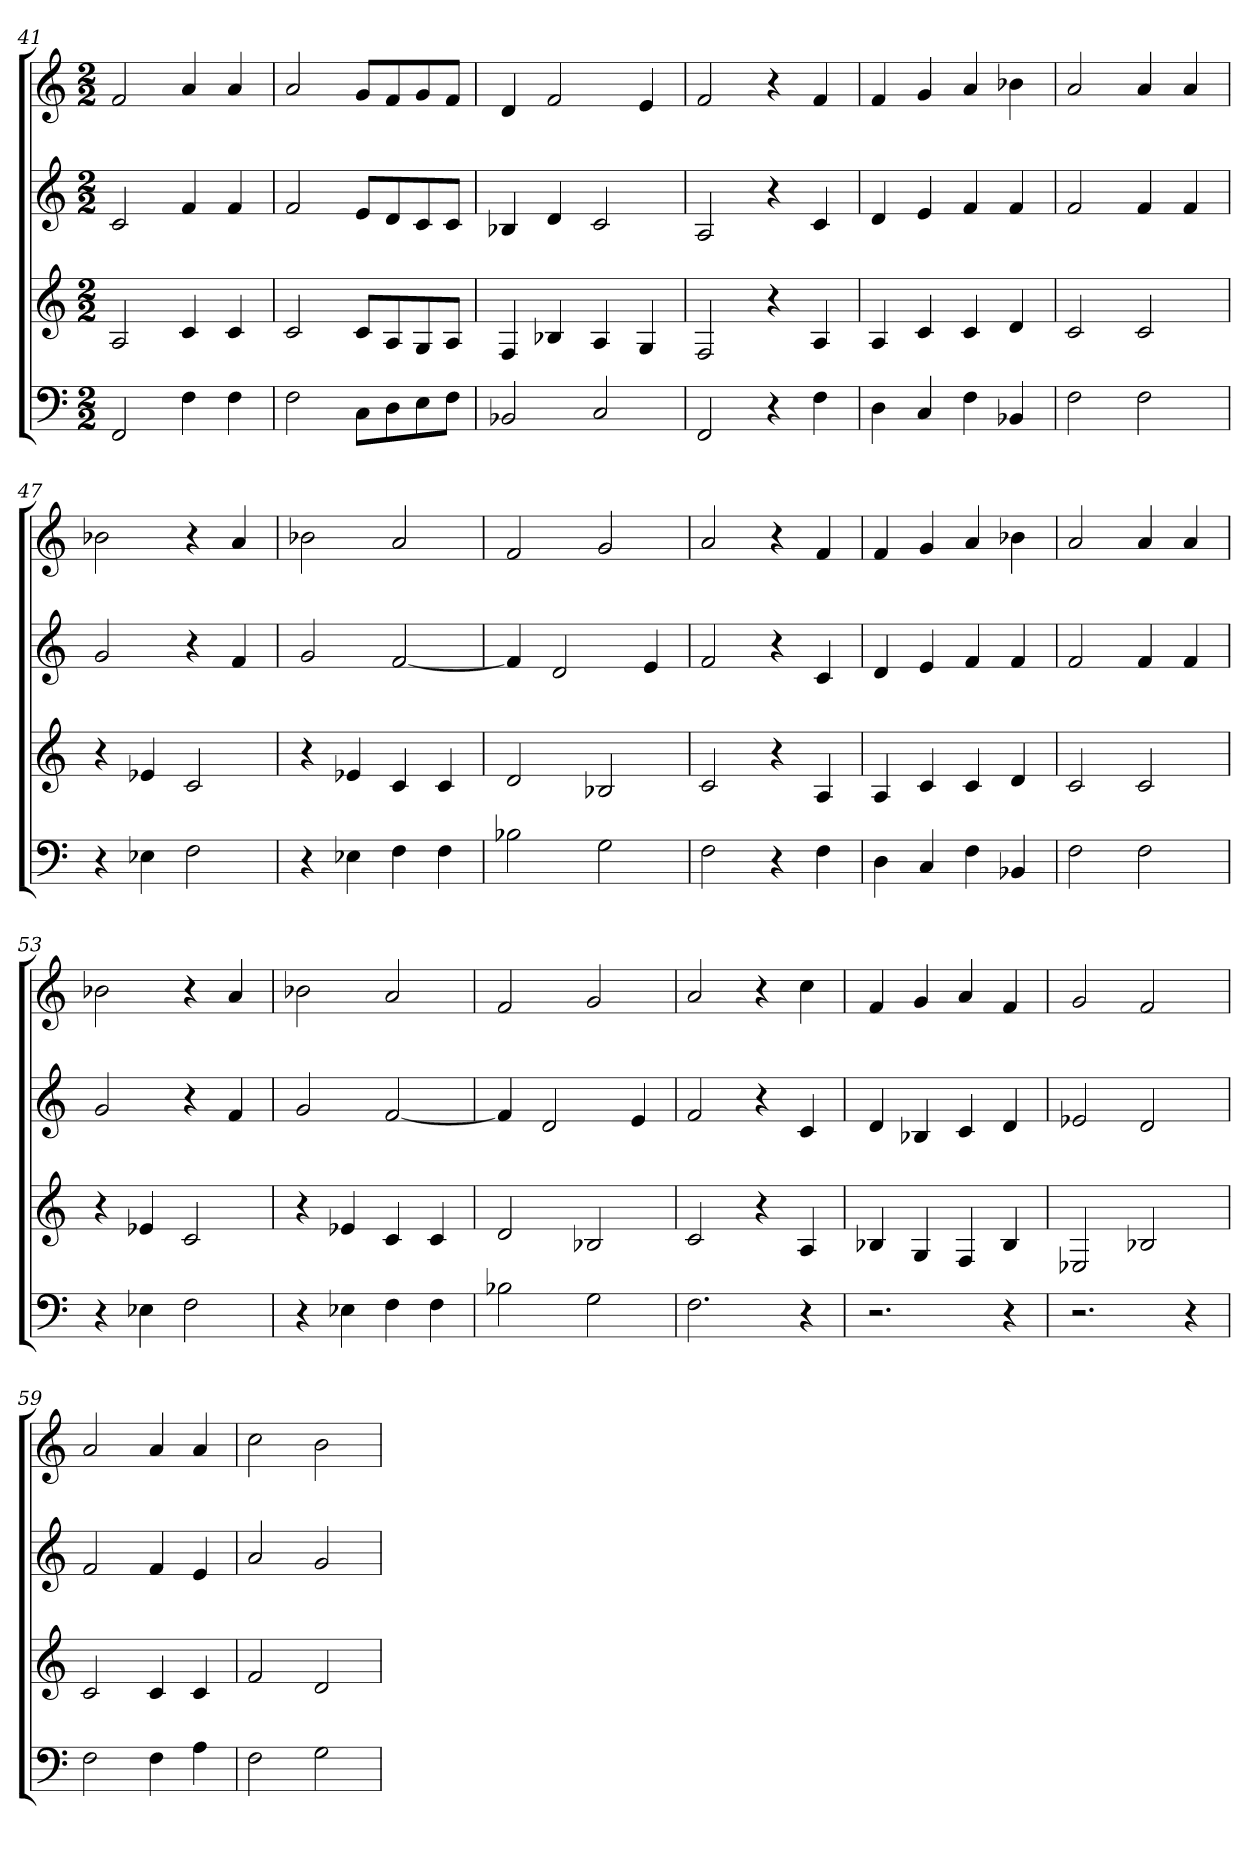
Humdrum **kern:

**kern	**kern	**kern	**kern
*part4	*part3	*part2	*part1
*staff4	*staff3	*staff2	*staff1
*M2/2	*M2/2	*M2/2	*M2/2
=41	=41	=41	=41
2FF	2A	2c	2f
4F	4c	4f	4a
4F	4c	4f	4a
=42	=42	=42	=42
2F	2c	2f	2a
8CL	8cL	8eL	8gL
8D	8A	8d	8f
8E	8G	8c	8g
8FJ	8AJ	8cJ	8fJ
=43	=43	=43	=43
2BB-X	4F	4B-X	4d
.	4B-X	4d	2f
2C	4A	2c	.
.	4G	.	4e
=44	=44	=44	=44
2FF	2F	2A	2f
4r	4r	4r	4r
4F	4A	4c	4f
=45	=45	=45	=45
4D	4A	4d	4f
4C	4c	4e	4g
4F	4c	4f	4a
4BB-X	4d	4f	4b-X
=46	=46	=46	=46
2F	2c	2f	2a
2F	2c	4f	4a
.	.	4f	4a
=47	=47	=47	=47
4r	4r	2g	2b-X
4E-X	4e-X	.	.
2F	2c	4r	4r
.	.	4f	4a
=48	=48	=48	=48
4r	4r	2g	2b-X
4E-X	4e-X	.	.
4F	4c	[2f	2a
4F	4c	.	.
=49	=49	=49	=49
2B-X	2d	4f]	2f
.	.	2d	.
2G	2B-X	.	2g
.	.	4e	.
=50	=50	=50	=50
2F	2c	2f	2a
4r	4r	4r	4r
4F	4A	4c	4f
=51	=51	=51	=51
4D	4A	4d	4f
4C	4c	4e	4g
4F	4c	4f	4a
4BB-X	4d	4f	4b-X
=52	=52	=52	=52
2F	2c	2f	2a
2F	2c	4f	4a
.	.	4f	4a
=53	=53	=53	=53
4r	4r	2g	2b-X
4E-X	4e-X	.	.
2F	2c	4r	4r
.	.	4f	4a
=54	=54	=54	=54
4r	4r	2g	2b-X
4E-X	4e-X	.	.
4F	4c	[2f	2a
4F	4c	.	.
=55	=55	=55	=55
2B-X	2d	4f]	2f
.	.	2d	.
2G	2B-X	.	2g
.	.	4e	.
=56	=56	=56	=56
2.F	2c	2f	2a
.	4r	4r	4r
4r	4A	4c	4cc
=57	=57	=57	=57
2.r	4B-X	4d	4f
.	4G	4B-X	4g
.	4F	4c	4a
4r	4B-	4d	4f
=58	=58	=58	=58
2.r	2E-X	2e-X	2g
.	2B-X	2d	2f
4r	.	.	.
=59	=59	=59	=59
2F	2c	2f	2a
4F	4c	4f	4a
4A	4c	4e	4a
=60	=60	=60	=60
2F	2f	2a	2cc
2G	2d	2g	2b
=	=	=	=
*-	*-	*-	*-
